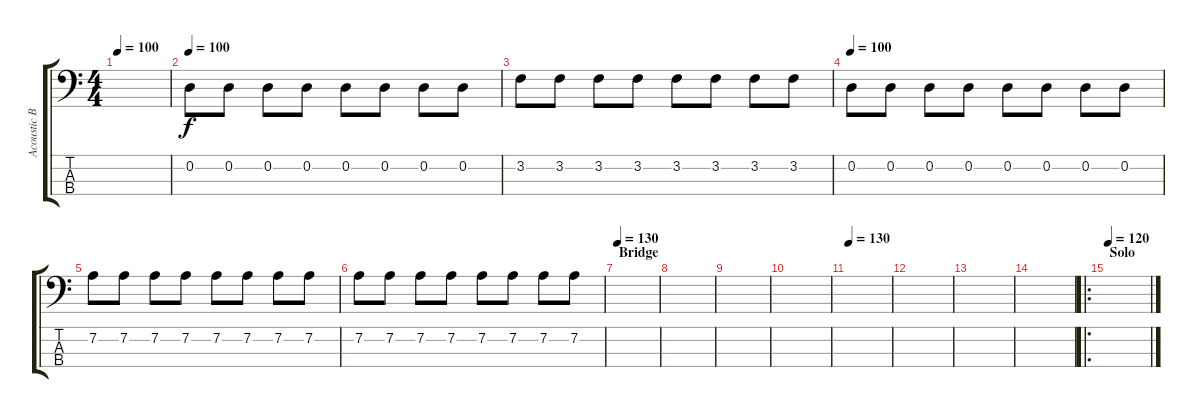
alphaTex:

\track ("Acoustic Bass" "Acoustic B") {instrument acousticbass}
\staff {score tabs}
\tuning (G2 D2 A1 E1) {hide}
\ts (4 4)
\tempo 100
\clef f4
\ks c
|
\tempo 100
0.2.8 0.2.8 0.2.8 0.2.8 0.2.8 0.2.8 0.2.8 0.2.8 |
3.2.8 3.2.8 3.2.8 3.2.8 3.2.8 3.2.8 3.2.8 3.2.8 |
\tempo 100
0.2.8 0.2.8 0.2.8 0.2.8 0.2.8 0.2.8 0.2.8 0.2.8 |
7.2.8 7.2.8 7.2.8 7.2.8 7.2.8 7.2.8 7.2.8 7.2.8 |
7.2.8 7.2.8 7.2.8 7.2.8 7.2.8 7.2.8 7.2.8 7.2.8 |
\section ("" "Bridge ")
\tempo 130
|
|
|
|
\tempo 130
|
|
|
|
\ro
\section ("" "Solo")
\tempo 120
